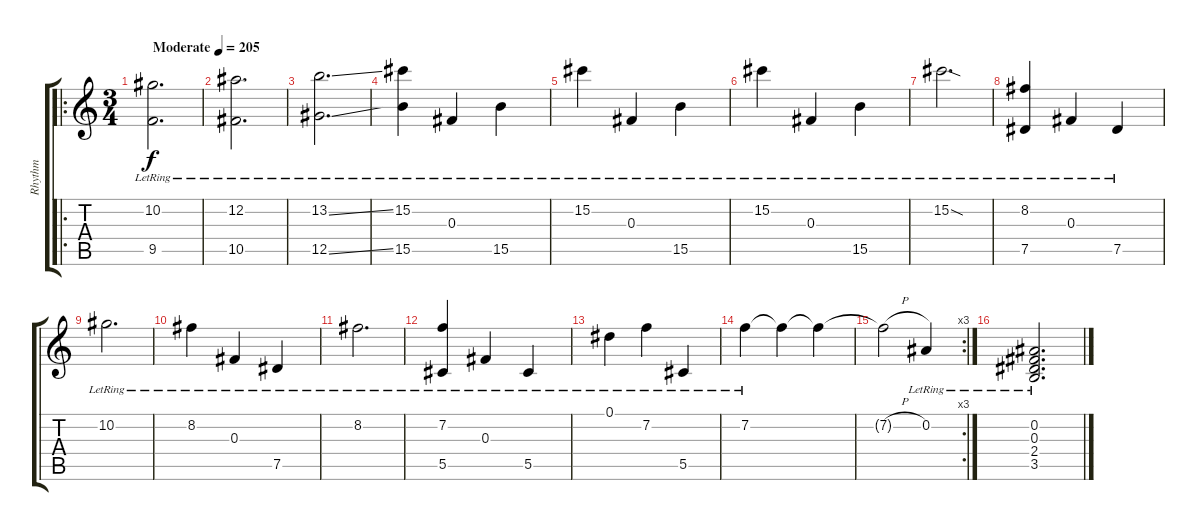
\track ("Rhythm" "Rhythm") {instrument electricguitarjazz}
\staff {score tabs}
\tuning (Eb4 Bb3 Gb3 Db3 Ab2 Eb2) {hide}
\ro
\ts (3 4)
\tempo (205 "Moderate")
\clef g2
\ks c
(10.2{lr} 9.5{lr}).2{d dy f instrument electricguitarjazz} |
(12.2{lr} 10.5{lr}).2{d} |
(13.2{ss lr} 12.5{ss lr}).2{d} |
(15.2{lr} 15.5{lr}).4 0.3{lr}.4 15.5{lr}.4 |
15.2{lr}.4 0.3{lr}.4 15.5{lr}.4 |
15.2{lr}.4 0.3{lr}.4 15.5{lr}.4 |
15.2{sod lr}.2{d} |
(8.2{lr} 7.5{lr}).4 0.3{lr}.4 7.5{lr}.4 |
10.2{lr}.2{d} |
8.2{lr}.4 0.3{lr}.4 7.5{lr}.4 |
8.2{lr}.2{d} |
(7.2{lr} 5.5{lr}).4 0.3{lr}.4 5.5{lr}.4 |
0.1{lr}.4 7.2{lr}.4 5.5{lr}.4 |
7.2{lr}.4 7.2{t}.4 7.2{t}.4 |
\rc 3
7.2{h t}.2 0.2{lr}.4 |
(0.2{lr} 0.3{lr} 2.4{lr} 3.5{lr}).2{d instrument distortionguitar}
